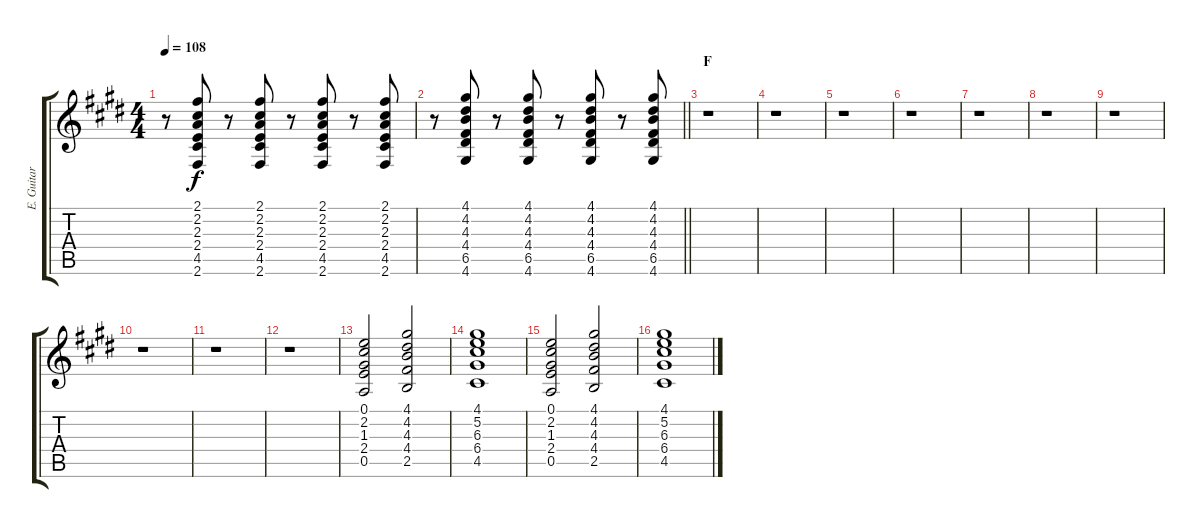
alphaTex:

\track ("E. Guitar" "E. Guitar") {instrument electricguitarclean}
\staff {score tabs}
\tuning (E4 B3 G3 D3 A2 E2) {hide}
\ts (4 4)
\tempo 108
\clef g2
\ks e
r.8{dy f} (2.1 2.2 2.3 2.4 4.5 2.6).8 r.8 (2.1 2.2 2.3 2.4 4.5 2.6).8 r.8 (2.1 2.2 2.3 2.4 4.5 2.6).8 r.8 (2.1 2.2 2.3 2.4 4.5 2.6).8 |
\barLineRight lightlight
r.8 (4.1 4.2 4.3 4.4 6.5 4.6).8 r.8 (4.1 4.2 4.3 4.4 6.5 4.6).8 r.8 (4.1 4.2 4.3 4.4 6.5 4.6).8 r.8 (4.1 4.2 4.3 4.4 6.5 4.6).8 |
\section ("" "F")
r.1 |
r.1 |
r.1 |
r.1 |
r.1 |
r.1 |
r.1 |
r.1 |
r.1 |
r.1 |
(0.1 2.2 1.3 2.4 0.5).2 (4.1 4.2 4.3 4.4 2.5).2 |
(4.1 5.2 6.3 6.4 4.5).1 |
(0.1 2.2 1.3 2.4 0.5).2 (4.1 4.2 4.3 4.4 2.5).2 |
(4.1 5.2 6.3 6.4 4.5).1
